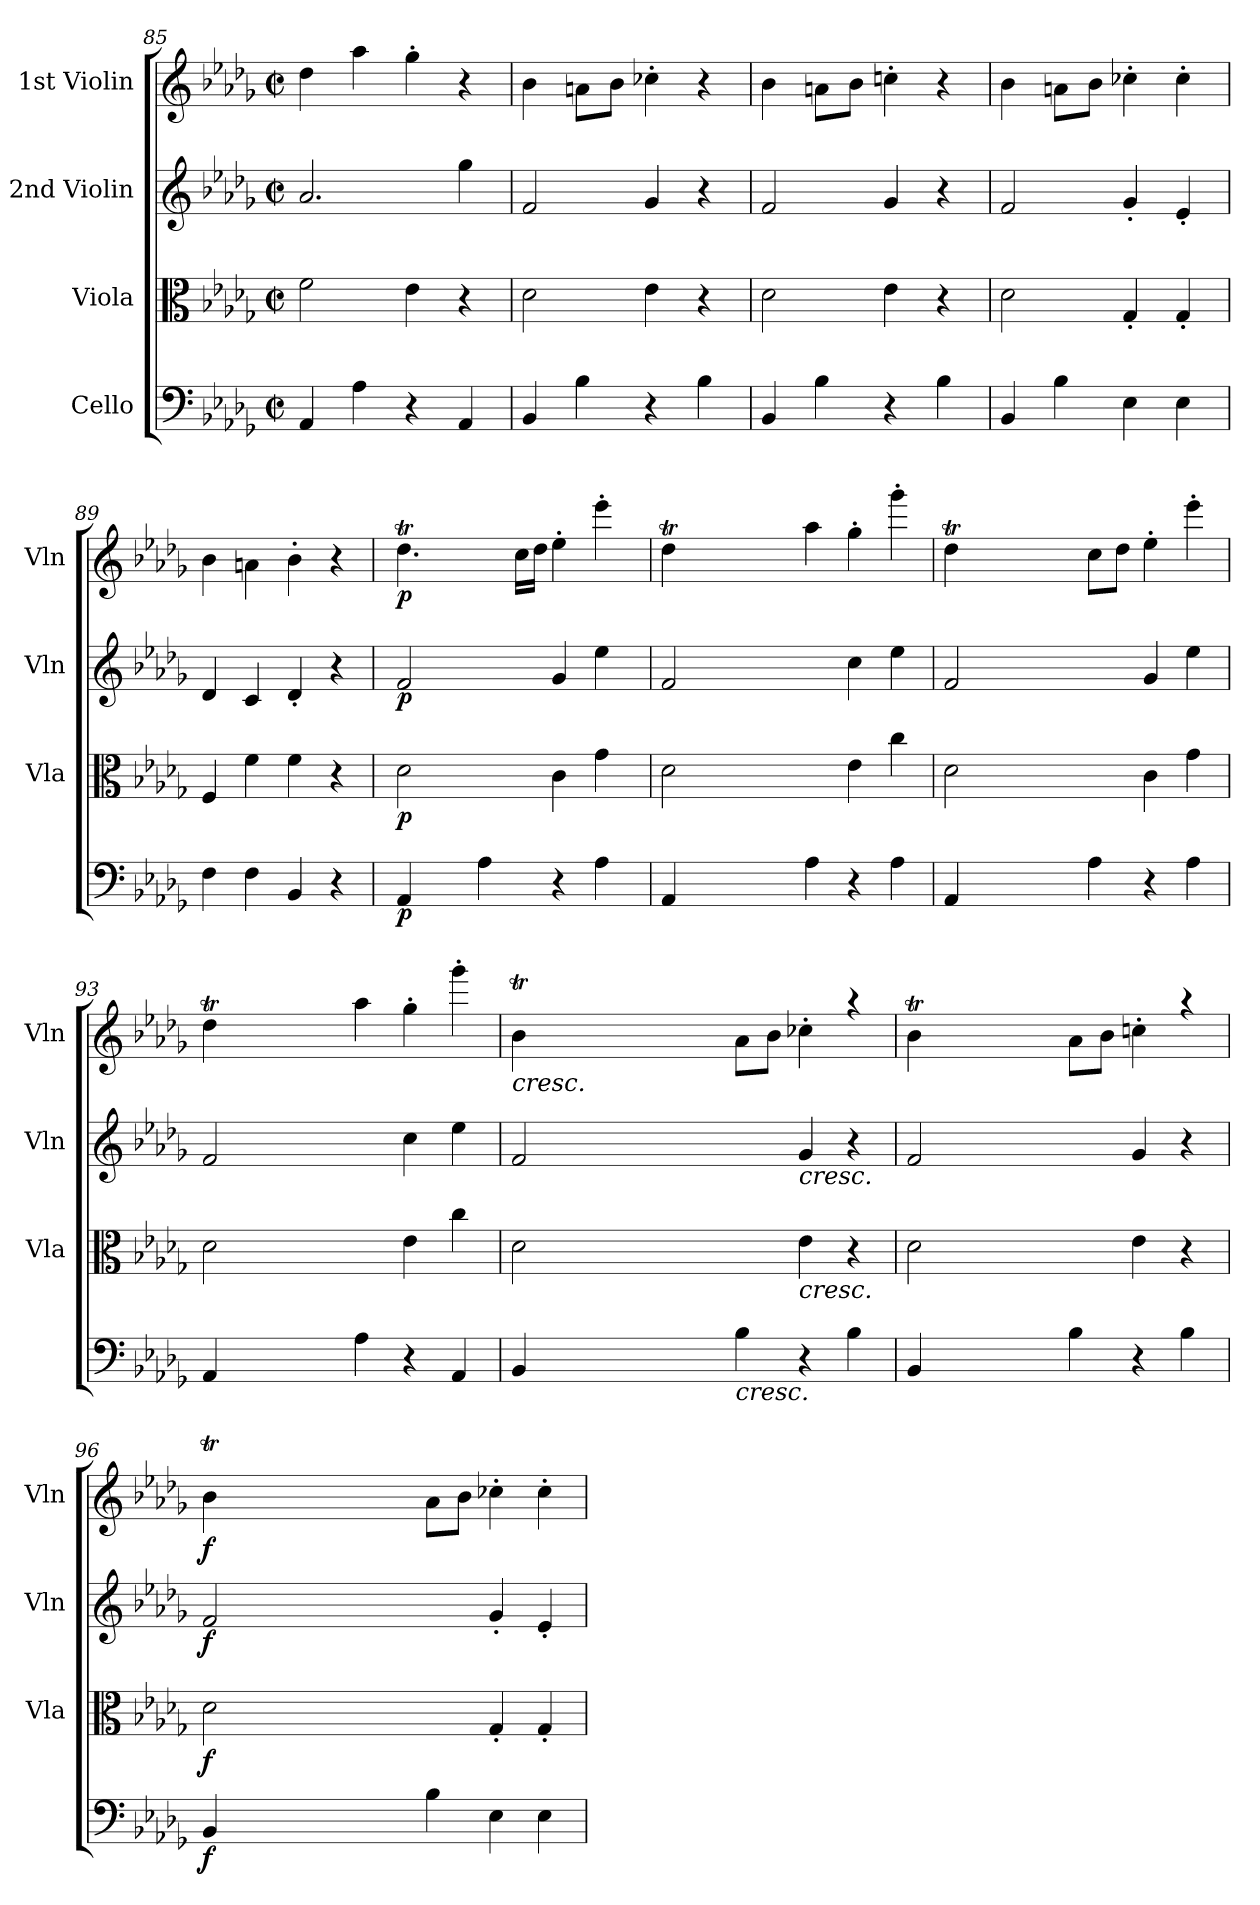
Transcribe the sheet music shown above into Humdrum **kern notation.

**kern	**dynam	**kern	**dynam	**kern	**dynam	**kern	**dynam
*part4	*part4	*part3	*part3	*part2	*part2	*part1	*part1
*staff4	*staff4	*staff3	*staff3	*staff2	*staff2	*staff1	*staff1
*I"Cello	*	*I"Viola	*	*I"2nd Violin	*	*I"1st Violin	*
*	*	*I'Vla	*	*I'Vln	*	*I'Vln	*
!!LO:LB:g=z
*clefF4	*	*clefC3	*	*clefG2	*	*clefG2	*
*k[b-e-a-d-g-]	*	*k[b-e-a-d-g-]	*	*k[b-e-a-d-g-]	*	*k[b-e-a-d-g-]	*
*D-:	*	*D-:	*	*D-:	*	*D-:	*
*M2/2	*	*M2/2	*	*M2/2	*	*M2/2	*
*met(c|)	*	*met(c|)	*	*met(c|)	*	*met(c|)	*
=85	=85	=85	=85	=85	=85	=85	=85
4AA-/	.	2f\	.	2.a-/	.	4dd-\	.
4A-\	.	.	.	.	.	4aa-\	.
4r	.	4e-\	.	.	.	4gg-'\	.
4AA-/	.	4r	.	4gg-\	.	4r	.
!!LO:LB:g=z
=86	=86	=86	=86	=86	=86	=86	=86
4BB-/	.	2d-\	.	2f/	.	4b-\	.
4B-\	.	.	.	.	.	8an\L	.
.	.	.	.	.	.	8b-\J	.
4r	.	4e-\	.	4g-/	.	4cc-X'\	.
4B-\	.	4r	.	4r	.	4r	.
=87	=87	=87	=87	=87	=87	=87	=87
4BB-/	.	2d-\	.	2f/	.	4b-\	.
4B-\	.	.	.	.	.	8an\L	.
.	.	.	.	.	.	8b-\J	.
4r	.	4e-\	.	4g-/	.	4ccn'\	.
4B-\	.	4r	.	4r	.	4r	.
=88	=88	=88	=88	=88	=88	=88	=88
4BB-/	.	2d-\	.	2f/	.	4b-\	.
4B-\	.	.	.	.	.	8an\L	.
.	.	.	.	.	.	8b-\J	.
4E-\	.	4G-'/	.	4g-'/	.	4cc-X'\	.
4E-\	.	4G-'/	.	4e-'/	.	4cc-'\	.
=89	=89	=89	=89	=89	=89	=89	=89
4F\	.	4F/	.	4d-/	.	4b-\	.
4F\	.	4f\	.	4c/	.	4an\	.
4BB-/	.	4f\	.	4d-'/	.	4b-'\	.
4r	.	4r	.	4r	.	4r	.
=90	=90	=90	=90	=90	=90	=90	=90
*	*	*	*	*	*	*^	*
!	!LO:DY:b	!	!LO:DY:b	!	!LO:DY:b	!	!	!LO:DY:b
4AA-/	p	2d-\	p	2f/	p	4.dd-T\	16dd-\LLyy	p
.	.	.	.	.	.	.	16ee-\yy	.
.	.	.	.	.	.	.	16dd-\yy	.
.	.	.	.	.	.	.	16ee-\yy	.
4A-\	.	.	.	.	.	.	16dd-\yy	.
.	.	.	.	.	.	.	16ee-\JJyy	.
.	.	.	.	.	.	16cc\LL	2ryy	.
.	.	.	.	.	.	16dd-\JJ	.	.
4r	.	4c\	.	4g-/	.	4ee-'\	.	.
4A-\	.	4g-\	.	4ee-\	.	4eee-'\	.	.
.	.	.	.	.	.	.	8ryy	.
=91	=91	=91	=91	=91	=91	=91	=91	=91
4AA-/	.	2d-\	.	2f/	.	4dd-T\	32dd-\LLLyy	.
.	.	.	.	.	.	.	32ee-\yy	.
.	.	.	.	.	.	.	32dd-\yy	.
.	.	.	.	.	.	.	32ee-\yy	.
.	.	.	.	.	.	.	32dd-\yy	.
.	.	.	.	.	.	.	32ee-\yy	.
.	.	.	.	.	.	.	32cc\yy	.
.	.	.	.	.	.	.	32dd-\JJJyy	.
4A-\	.	.	.	.	.	4aa-\	2.ryy	.
4r	.	4e-\	.	4cc\	.	4gg-'\	.	.
4A-\	.	4cc\	.	4ee-\	.	4ggg-'\	.	.
!!LO:PB:g=z	!!
=92	=92	=92	=92	=92	=92	=92	=92	=92
4AA-/	.	2d-\	.	2f/	.	4dd-T\	32dd-\LLLyy	.
.	.	.	.	.	.	.	32ee-\yy	.
.	.	.	.	.	.	.	32dd-\yy	.
.	.	.	.	.	.	.	32ee-\yy	.
.	.	.	.	.	.	.	32dd-\yy	.
.	.	.	.	.	.	.	32ee-\yy	.
.	.	.	.	.	.	.	32cc\yy	.
.	.	.	.	.	.	.	32dd-\JJJyy	.
4A-\	.	.	.	.	.	8cc\L	2.ryy	.
.	.	.	.	.	.	8dd-\J	.	.
4r	.	4c\	.	4g-/	.	4ee-'\	.	.
4A-\	.	4g-\	.	4ee-\	.	4eee-'\	.	.
!!LO:LB:g=z	!!
=93	=93	=93	=93	=93	=93	=93	=93	=93
4AA-/	.	2d-\	.	2f/	.	4dd-T\	32dd-\LLLyy	.
.	.	.	.	.	.	.	32ee-\yy	.
.	.	.	.	.	.	.	32dd-\yy	.
.	.	.	.	.	.	.	32ee-\yy	.
.	.	.	.	.	.	.	32dd-\yy	.
.	.	.	.	.	.	.	32ee-\yy	.
.	.	.	.	.	.	.	32cc\yy	.
.	.	.	.	.	.	.	32dd-\JJJyy	.
4A-\	.	.	.	.	.	4aa-\	2.ryy	.
4r	.	4e-\	.	4cc\	.	4gg-'\	.	.
4AA-/	.	4cc\	.	4ee-\	.	4ggg-'\	.	.
=94	=94	=94	=94	=94	=94	=94	=94	=94
!	!	!	!	!	!	!LO:TX:b:i:t=cresc.	!	!
4BB-/	.	2d-\	.	2f/	.	4b-T\	32b-/LLLyy	.
.	.	.	.	.	.	.	32bn/yy	.
.	.	.	.	.	.	.	32b-X/yy	.
.	.	.	.	.	.	.	32bn/yy	.
.	.	.	.	.	.	.	32b-X/yy	.
.	.	.	.	.	.	.	32bn/yy	.
.	.	.	.	.	.	.	32an/yy	.
.	.	.	.	.	.	.	32b-X/JJJyy	.
!LO:TX:b:i:t=cresc.	!	!	!	!	!	!	!	!
4B-\	.	.	.	.	.	8a\L	2.ryy	.
.	.	.	.	.	.	8b-\J	.	.
!	!	!	!	!LO:TX:b:i:t=cresc.	!	!	!	!
!	!	!LO:TX:b:i:t=cresc.	!	!	!	!	!	!
4r	.	4e-\	.	4g-/	.	4cc-X'\	.	.
4B-\	.	4r	.	4r	.	4raa	.	.
=95	=95	=95	=95	=95	=95	=95	=95	=95
4BB-/	.	2d-\	.	2f/	.	4b-T\	32b-\LLLyy	.
.	.	.	.	.	.	.	32cc\yy	.
.	.	.	.	.	.	.	32b-\yy	.
.	.	.	.	.	.	.	32cc\yy	.
.	.	.	.	.	.	.	32b-\yy	.
.	.	.	.	.	.	.	32cc\yy	.
.	.	.	.	.	.	.	32an\yy	.
.	.	.	.	.	.	.	32b-\JJJyy	.
4B-\	.	.	.	.	.	8a\L	2.ryy	.
.	.	.	.	.	.	8b-\J	.	.
4r	.	4e-\	.	4g-/	.	4ccn'\	.	.
4B-\	.	4r	.	4r	.	4raa	.	.
=96	=96	=96	=96	=96	=96	=96	=96	=96
!	!LO:DY:b	!	!LO:DY:b	!	!LO:DY:b	!	!	!LO:DY:b
4BB-/	f	2d-\	f	2f/	f	4b-T\	32b-/LLLyy	f
.	.	.	.	.	.	.	32bn/	.
.	.	.	.	.	.	.	32b-X/	.
.	.	.	.	.	.	.	32bn/	.
.	.	.	.	.	.	.	32b-X/	.
.	.	.	.	.	.	.	32bn/	.
.	.	.	.	.	.	.	32an/	.
.	.	.	.	.	.	.	32b-X/JJJ	.
4B-\	.	.	.	.	.	8a\L	2.ryy	.
.	.	.	.	.	.	8b-\J	.	.
4E-\	.	4G-'/	.	4g-'/	.	4cc-X'\	.	.
4E-\	.	4G-'/	.	4e-'/	.	4cc-'\	.	.
*	*	*	*	*	*	*v	*v	*
=	=	=	=	=	=	=	=
*-	*-	*-	*-	*-	*-	*-	*-
